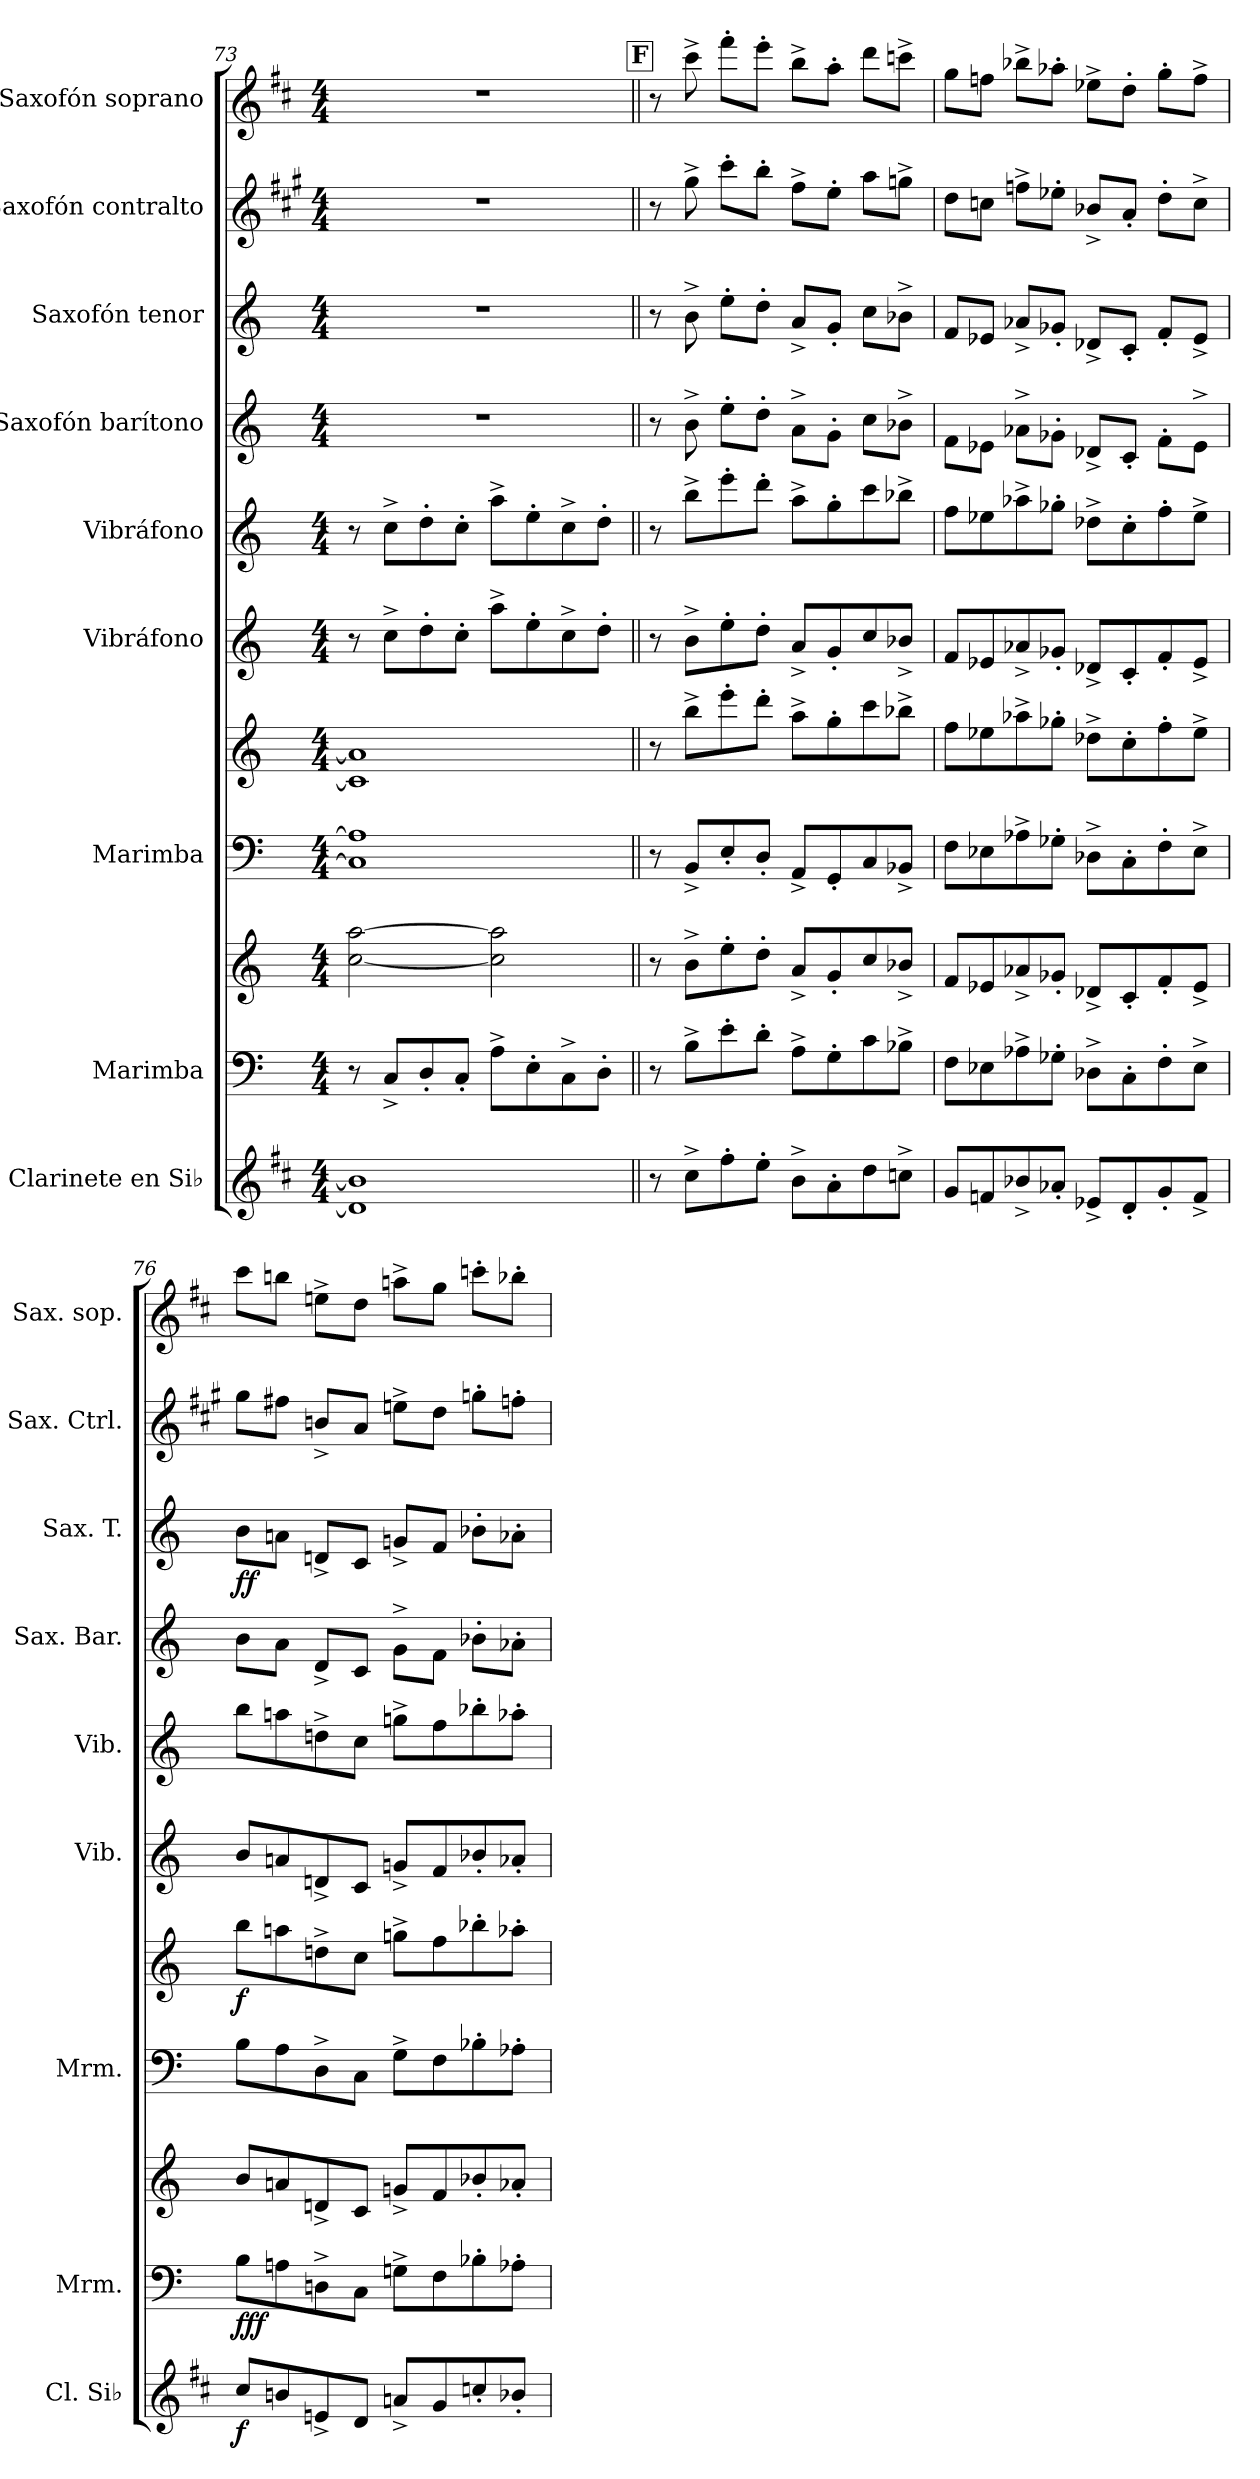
**kern	**dynam	**kern	**kern	**dynam	**kern	**kern	**dynam	**kern	**kern	**kern	**kern	**dynam	**kern	**kern
*part9	*part9	*part8	*part8	*part8	*part7	*part7	*part7	*part6	*part5	*part4	*part3	*part3	*part2	*part1
*staff11	*staff11	*staff10	*staff9	*staff9/10	*staff8	*staff7	*staff7/8	*staff6	*staff5	*staff4	*staff3	*staff3	*staff2	*staff1
*I"Clarinete en Si♭	*	*I"Marimba	*	*	*I"Marimba	*	*	*I"Vibráfono	*I"Vibráfono	*I"Saxofón barítono	*I"Saxofón tenor	*	*I"Saxofón contralto	*I"Saxofón soprano
*I'Cl. Si♭	*	*I'Mrm.	*	*	*I'Mrm.	*	*	*I'Vib.	*I'Vib.	*I'Sax. Bar.	*I'Sax. T.	*	*I'Sax. Ctrl.	*I'Sax. sop.
*clefG2	*	*clefF4	*clefG2	*	*clefF4	*clefG2	*	*clefG2	*clefG2	*clefG2	*clefG2	*	*clefG2	*clefG2
*ITrd1c2	*	*	*	*	*	*	*	*	*	*ITrd12c21	*ITrd8c14	*	*ITrd5c9	*ITrd1c2
*k[]	*	*k[]	*k[]	*	*k[]	*k[]	*	*k[]	*k[]	*k[]	*k[]	*	*k[]	*k[]
*M4/4	*	*M4/4	*M4/4	*	*M4/4	*M4/4	*	*M4/4	*M4/4	*M4/4	*M4/4	*	*M4/4	*M4/4
=73	=73	=73	=73	=73	=73	=73	=73	=73	=73	=73	=73	=73	=73	=73
1c] 1a]	.	8r	[2cc\ [2aa\	.	1C] 1A]	1c] 1a]	.	8r	8r	1r	1r	.	1r	1r
.	.	8C^/L	.	.	.	.	.	8cc^\L	8cc^\L	.	.	.	.	.
.	.	8D'/	.	.	.	.	.	8dd'\	8dd'\	.	.	.	.	.
.	.	8C'/J	.	.	.	.	.	8cc'\J	8cc'\J	.	.	.	.	.
.	.	8A^\L	2cc\] 2aa\]	.	.	.	.	8aa^\L	8aa^\L	.	.	.	.	.
.	.	8E'\	.	.	.	.	.	8ee'\	8ee'\	.	.	.	.	.
.	.	8C^\	.	.	.	.	.	8cc^\	8cc^\	.	.	.	.	.
.	.	8D'\J	.	.	.	.	.	8dd'\J	8dd'\J	.	.	.	.	.
!!LO:REH:place=s1:a:B:fs=14:t=F
=74||	=74||	=74||	=74||	=74||	=74||	=74||	=74||	=74||	=74||	=74||	=74||	=74||	=74||	=74||
8r	.	8r	8r	.	8r	8r	.	8r	8r	8r	8r	.	8r	8r
8b^\L	.	8B^\L	8b^\L	.	8BB^/L	8bb^\L	.	8b^\L	8bb^\L	8B^\	8B^\	.	8b^\	8bb^\
8ee'\	.	8e'\	8ee'\	.	8E'/	8eee'\	.	8ee'\	8eee'\	8e'\L	8e'\L	.	8ee'\L	8eee'\L
8dd'\J	.	8d'\J	8dd'\J	.	8D'/J	8ddd'\J	.	8dd'\J	8ddd'\J	8d'\J	8d'\J	.	8dd'\J	8ddd'\J
8a^\L	.	8A^\L	8a^/L	.	8AA^/L	8aa^\L	.	8a^/L	8aa^\L	8A^\L	8A^/L	.	8a^\L	8aa^\L
8g'\	.	8G'\	8g'/	.	8GG'/	8gg'\	.	8g'/	8gg'\	8G'\J	8G'/J	.	8g'\J	8gg'\J
8cc\	.	8c\	8cc/	.	8C/	8ccc\	.	8cc/	8ccc\	8c\L	8c\L	.	8cc\L	8ccc\L
8b-X^\J	.	8B-X^\J	8b-X^/J	.	8BB-X^/J	8bb-X^\J	.	8b-X^/J	8bb-X^\J	8B-X^\J	8B-X^\J	.	8b-X^\J	8bb-X^\J
=75	=75	=75	=75	=75	=75	=75	=75	=75	=75	=75	=75	=75	=75	=75
8f/L	.	8F\L	8f/L	.	8F\L	8ff\L	.	8f/L	8ff\L	8F\L	8F/L	.	8f\L	8ff\L
8e-X/	.	8E-X\	8e-X/	.	8E-X\	8ee-X\	.	8e-X/	8ee-X\	8E-X\J	8E-X/J	.	8e-X\J	8ee-X\J
8a-X^/	.	8A-X^\	8a-X^/	.	8A-X^\	8aa-X^\	.	8a-X^/	8aa-X^\	8A-X^\L	8A-X^/L	.	8a-X^\L	8aa-X^\L
8g-X'/J	.	8G-X'\J	8g-X'/J	.	8G-X'\J	8gg-X'\J	.	8g-X'/J	8gg-X'\J	8G-X'\J	8G-X'/J	.	8g-X'\J	8gg-X'\J
8d-X^/L	.	8D-X^\L	8d-X^/L	.	8D-X^\L	8dd-X^\L	.	8d-X^/L	8dd-X^\L	8D-X^/L	8D-X^/L	.	8d-X^/L	8dd-X^\L
8c'/	.	8C'\	8c'/	.	8C'\	8cc'\	.	8c'/	8cc'\	8C'/J	8C'/J	.	8c'/J	8cc'\J
8f'/	.	8F'\	8f'/	.	8F'\	8ff'\	.	8f'/	8ff'\	8F'\L	8F'/L	.	8f'\L	8ff'\L
8e-^/J	.	8E-^\J	8e-^/J	.	8E-^\J	8ee-^\J	.	8e-^/J	8ee-^\J	8E-^\J	8E-^/J	.	8e-^\J	8ee-^\J
!!LO:PB:g=z
=76	=76	=76	=76	=76	=76	=76	=76	=76	=76	=76	=76	=76	=76	=76
!	!LO:DY:b	!	!	!LO:DY:b=2	!	!	!	!	!	!	!	!	!	!
!	!	!	!	!LO:DY:n=1:b=2	!	!	!	!	!	!	!	!	!	!
!	!	!	!	!LO:DY:n=2:b	!	!	!LO:DY:b	!	!	!	!	!LO:DY:b	!	!
!	!	!	!	!	!	!	!	!	!	!	!	!LO:DY:n=1:b	!	!
8b/L	f	8B\L	8b/L	f f f	8B\L	8bb\L	f	8b/L	8bb\L	8B\L	8B\L	f f	8b\L	8bb\L
8an/	.	8An\	8an/	.	8A\	8aan\	.	8an/	8aan\	8A\J	8An\J	.	8an\J	8aan\J
8dn^/	.	8Dn^\	8dn^/	.	8D^\	8ddn^\	.	8dn^/	8ddn^\	8D^/L	8Dn^/L	.	8dn^/L	8ddn^\L
8c/J	.	8C\J	8c/J	.	8C\J	8cc\J	.	8c/J	8cc\J	8C/J	8C/J	.	8c/J	8cc\J
8gn^/L	.	8Gn^\L	8gn^/L	.	8G^\L	8ggn^\L	.	8gn^/L	8ggn^\L	8G^\L	8Gn^/L	.	8gn^\L	8ggn^\L
8f/	.	8F\	8f/	.	8F\	8ff\	.	8f/	8ff\	8F\J	8F/J	.	8f\J	8ff\J
8b-X'/	.	8B-X'\	8b-X'/	.	8B-X'\	8bb-X'\	.	8b-X'/	8bb-X'\	8B-X'\L	8B-X'\L	.	8b-X'\L	8bb-X'\L
8a-X'/J	.	8A-X'\J	8a-X'/J	.	8A-X'\J	8aa-X'\J	.	8a-X'/J	8aa-X'\J	8A-X'\J	8A-X'\J	.	8a-X'\J	8aa-X'\J
=	=	=	=	=	=	=	=	=	=	=	=	=	=	=
*-	*-	*-	*-	*-	*-	*-	*-	*-	*-	*-	*-	*-	*-	*-
